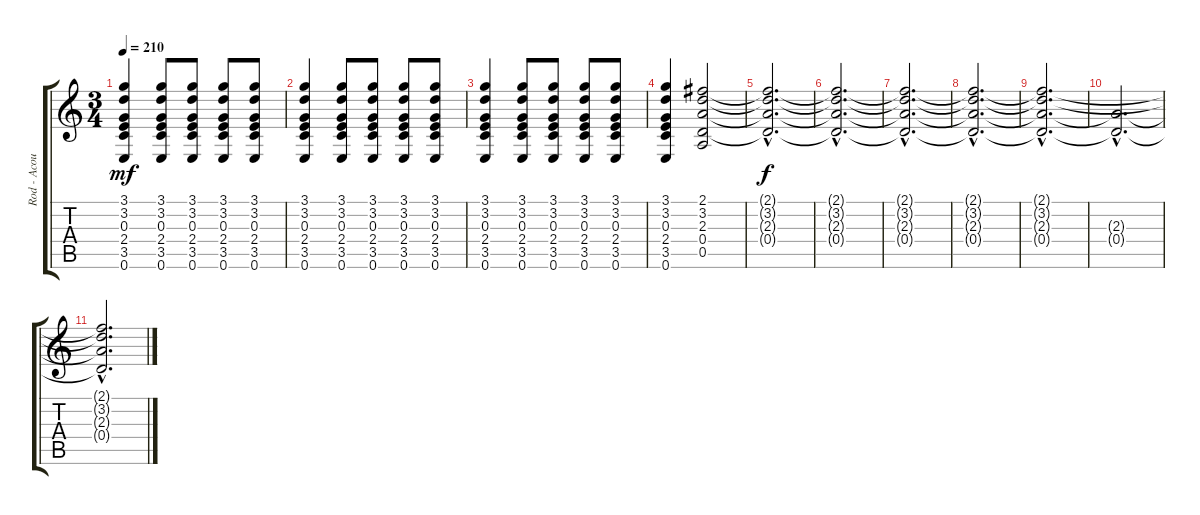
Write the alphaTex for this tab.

\track ("Rod - Acoustic Guitar " "Rod - Acou") {instrument acousticguitarsteel}
\staff {score tabs}
\tuning (E4 B3 G3 D3 A2 E2) {hide}
\ts (3 4)
\tempo 210
\clef g2
\ks c
(3.1 3.2 0.3 2.4 3.5 0.6).4{dy mf} (3.1 3.2 0.3 2.4 3.5 0.6).8 (3.1 3.2 0.3 2.4 3.5 0.6).8 (3.1 3.2 0.3 2.4 3.5 0.6).8 (3.1 3.2 0.3 2.4 3.5 0.6).8 |
(3.1 3.2 0.3 2.4 3.5 0.6).4 (3.1 3.2 0.3 2.4 3.5 0.6).8 (3.1 3.2 0.3 2.4 3.5 0.6).8 (3.1 3.2 0.3 2.4 3.5 0.6).8 (3.1 3.2 0.3 2.4 3.5 0.6).8 |
(3.1 3.2 0.3 2.4 3.5 0.6).4 (3.1 3.2 0.3 2.4 3.5 0.6).8 (3.1 3.2 0.3 2.4 3.5 0.6).8 (3.1 3.2 0.3 2.4 3.5 0.6).8 (3.1 3.2 0.3 2.4 3.5 0.6).8 |
(3.1 3.2 0.3 2.4 3.5 0.6).4{volume 14} (2.1 3.2 2.3 0.4 0.5).2 |
(2.1{hac t} 3.2{hac t} 2.3{hac t} 0.4{hac t}).2{d dy f} |
(2.1{hac t} 3.2{hac t} 2.3{hac t} 0.4{hac t}).2{d} |
(2.1{hac t} 3.2{hac t} 2.3{hac t} 0.4{hac t}).2{d} |
(2.1{hac t} 3.2{hac t} 2.3{hac t} 0.4{hac t}).2{d} |
(2.1{hac t} 3.2{hac t} 2.3{hac t} 0.4{hac t}).2{d} |
(2.3{hac t} 0.4{hac t}).2{d} |
(2.1{hac t} 3.2{hac t} 2.3{hac t} 0.4{hac t}).2{d}
